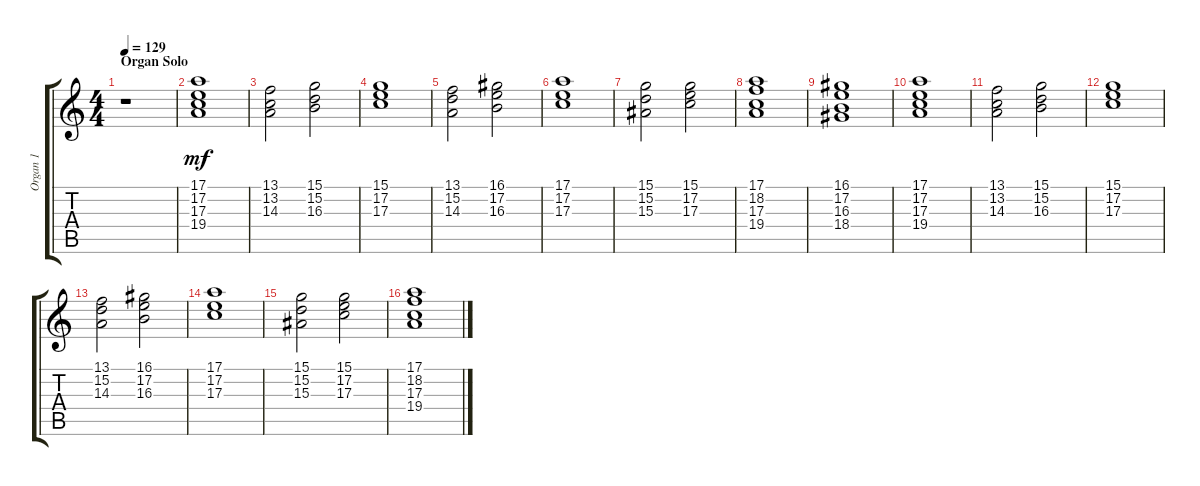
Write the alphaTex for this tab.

\track ("Organ 1" "Organ 1") {instrument churchorgan}
\staff {score tabs}
\tuning (E4 B3 G3 D3 A2 E2) {hide}
\ts (4 4)
\section ("" "Organ Solo")
\tempo 129
\clef g2
\ks c
r.1{dy mp} |
(17.1 17.2 17.3 19.4).1{dy mf} |
(13.1 13.2 14.3).2 (15.1 15.2 16.3).2 |
(15.1 17.2 17.3).1 |
(13.1 15.2 14.3).2 (16.1 17.2 16.3).2 |
(17.1 17.2 17.3).1 |
(15.1 15.2 15.3).2 (15.1 17.2 17.3).2 |
(17.1 18.2 17.3 19.4).1 |
(16.1 17.2 16.3 18.4).1 |
(17.1 17.2 17.3 19.4).1 |
(13.1 13.2 14.3).2 (15.1 15.2 16.3).2 |
(15.1 17.2 17.3).1 |
(13.1 15.2 14.3).2 (16.1 17.2 16.3).2 |
(17.1 17.2 17.3).1 |
(15.1 15.2 15.3).2 (15.1 17.2 17.3).2 |
(17.1 18.2 17.3 19.4).1
